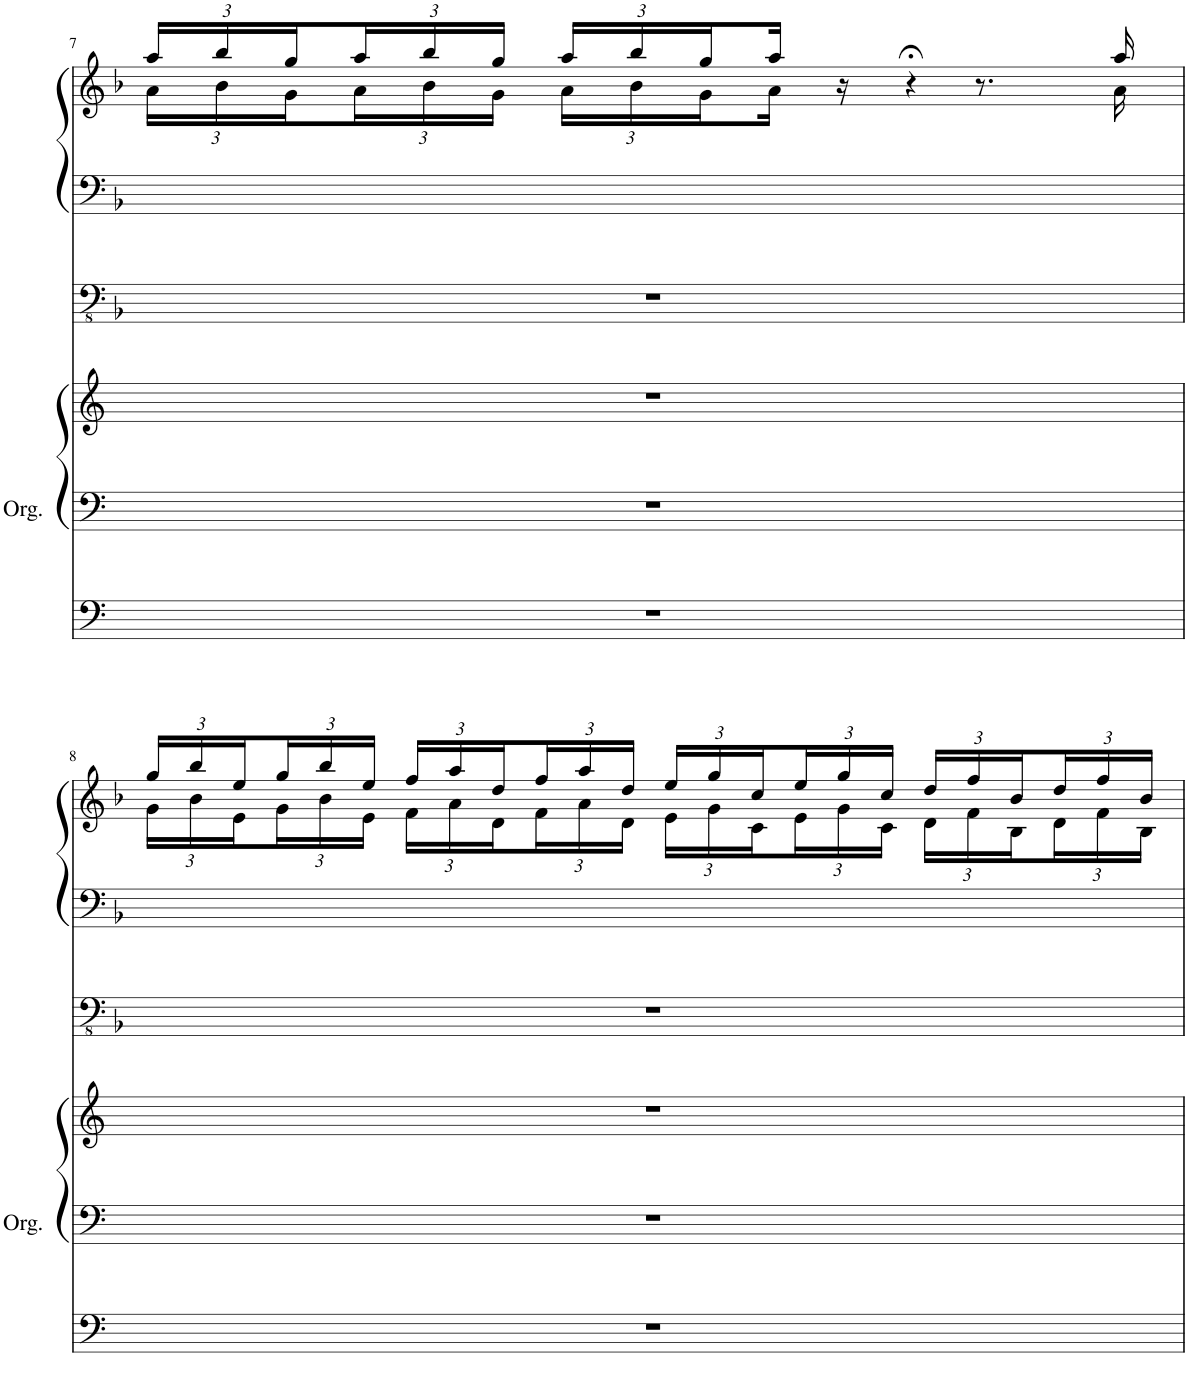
**kern	**kern	**kern	**kern	**kern	**kern
*part2	*part2	*part2	*part1	*part1	*part1
*staff6	*staff5	*staff4	*staff3	*staff2	*staff1
*I"Organ	*	*	*I"Organ	*	*
*I'Org.	*	*	*	*	*
!!LO:PB:g=z
*clefF4	*clefF4	*clefG2	*clefFv4	*clefF4	*clefG2
*	*	*	*Trd1c2	*Trd1c2	*Trd1c2
*k[]	*k[]	*k[]	*k[b-]	*k[b-]	*k[b-]
*M4/4	*M4/4	*M4/4	*M4/4	*M4/4	*M4/4
*	*	*	*	*	*Xbrackettup
=7	=7	=7	=7	=7	=7
*	*	*	*	*	*^
1r	1r	1r	1r	4..ryy	24aa/LL	24a\LL
.	.	.	.	.	24bb-/	24b-\
.	.	.	.	.	24gg/	24g\
.	.	.	.	.	24aa/	24a\
.	.	.	.	.	24bb-/	24b-\
.	.	.	.	.	24gg/JJ	24g\JJ
.	.	.	.	.	24aa/LL	24a\LL
.	.	.	.	.	24bb-/	24b-\
.	.	.	.	.	24gg/	24g\
.	.	.	.	.	16aa/JJ	16a\JJ
.	.	.	.	16ryy	16r	2ryy
.	.	.	.	4ryy	4r;<	.
.	.	.	.	8ryy	8.r	.
.	.	.	.	16ryy	.	.
.	.	.	.	16ryy	16aa/	16a\
!!LO:LB:g=z	!!
=8	=8	=8	=8	=8	=8	=8
1r	1r	1r	1r	1ryy	24gg/LL	24g\LL
.	.	.	.	.	24bb-/	24b-\
.	.	.	.	.	24ee/	24e\
.	.	.	.	.	24gg/	24g\
.	.	.	.	.	24bb-/	24b-\
.	.	.	.	.	24ee/JJ	24e\JJ
.	.	.	.	.	24ff/LL	24f\LL
.	.	.	.	.	24aa/	24a\
.	.	.	.	.	24dd/	24d\
.	.	.	.	.	24ff/	24f\
.	.	.	.	.	24aa/	24a\
.	.	.	.	.	24dd/JJ	24d\JJ
.	.	.	.	.	24ee/LL	24e\LL
.	.	.	.	.	24gg/	24g\
.	.	.	.	.	24cc/	24c\
.	.	.	.	.	24ee/	24e\
.	.	.	.	.	24gg/	24g\
.	.	.	.	.	24cc/JJ	24c\JJ
.	.	.	.	.	24dd/LL	24d\LL
.	.	.	.	.	24ff/	24f\
.	.	.	.	.	24b-/	24B-\
.	.	.	.	.	24dd/	24d\
.	.	.	.	.	24ff/	24f\
.	.	.	.	.	24b-/JJ	24B-\JJ
*	*	*	*	*	*v	*v
=	=	=	=	=	=
*-	*-	*-	*-	*-	*-
